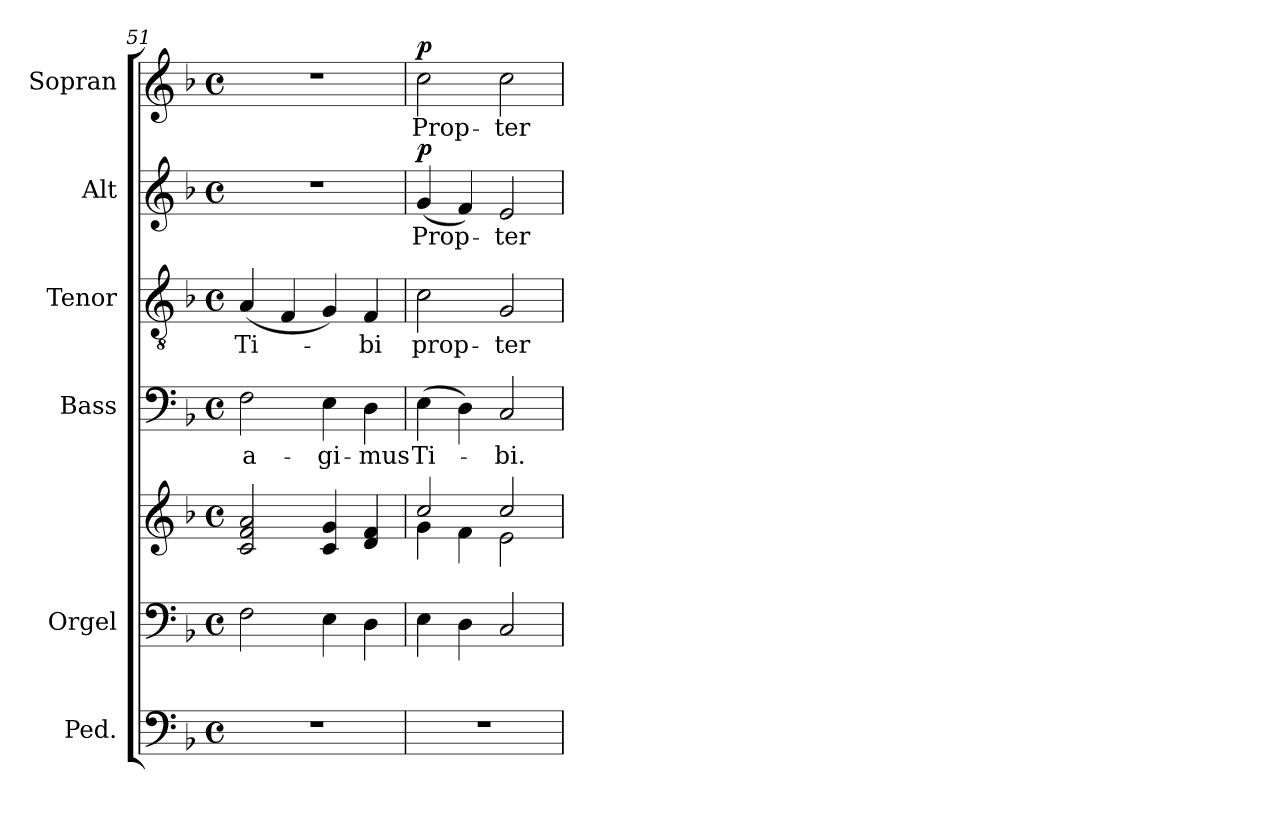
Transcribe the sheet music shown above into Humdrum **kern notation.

**kern	**kern	**kern	**kern	**text	**kern	**text	**kern	**text	**dynam	**kern	**text	**dynam
*part6	*part5	*part5	*part4	*part4	*part3	*part3	*part2	*part2	*part2	*part1	*part1	*part1
*staff7	*staff6	*staff5	*staff4	*staff4	*staff3	*staff3	*staff2	*staff2	*staff2	*staff1	*staff1	*staff1
*I"Ped.	*I"Orgel	*	*I"Bass	*	*I"Tenor	*	*I"Alt	*	*	*I"Sopran	*	*
*	*I'Org.	*	*I'B.	*	*I'T.	*	*I'A.	*	*	*I'S.	*	*
*clefF4	*clefF4	*clefG2	*clefF4	*	*clefGv2	*	*clefG2	*	*	*clefG2	*	*
*ITrd7c12	*	*	*	*	*	*	*	*	*	*	*	*
*k[b-]	*k[b-]	*k[b-]	*k[b-]	*	*k[b-]	*	*k[b-]	*	*	*k[b-]	*	*
*F:	*F:	*F:	*F:	*	*F:	*	*F:	*	*	*F:	*	*
*M4/4	*M4/4	*M4/4	*M4/4	*	*M4/4	*	*M4/4	*	*	*M4/4	*	*
*met(c)	*met(c)	*met(c)	*met(c)	*	*met(c)	*	*met(c)	*	*	*met(c)	*	*
=51	=51	=51	=51	=51	=51	=51	=51	=51	=51	=51	=51	=51
!	!	!	!	!LO:LY:b	!	!LO:LY:b	!	!	!	!	!	!
1r	2F\	2c/ 2f/ 2a/	2F\	a-	(<4A/	Ti-	1r	.	.	1r	.	.
.	.	.	.	.	4F/	.	.	.	.	.	.	.
!	!	!	!	!LO:LY:b	!	!	!	!	!	!	!	!
.	4E\	4c/ 4g/	4E\	-gi-	4G/)	.	.	.	.	.	.	.
!	!	!	!	!LO:LY:b	!	!LO:LY:b	!	!	!	!	!	!
.	4D\	4d/ 4f/	4D\	-mus	4F/	-bi	.	.	.	.	.	.
=52	=52	=52	=52	=52	=52	=52	=52	=52	=52	=52	=52	=52
*	*	*^	*	*	*	*	*	*	*	*	*	*
!	!	!	!	!	!LO:LY:b	!	!LO:LY:b	!	!LO:LY:b	!LO:DY:a	!	!LO:LY:b	!LO:DY:a
1r	4E\	2cc/	4g\	(>4E\	Ti-	2c\	prop-	(<4g/	Prop-	p	2cc\	Prop-	p
.	4D\	.	4f\	4D\)	.	.	.	4f/)	.	.	.	.	.
!	!	!	!	!	!LO:LY:b	!	!LO:LY:b	!	!LO:LY:b	!	!	!LO:LY:b	!
.	2C/	2cc/	2e\	2C/	-bi.	2G/	-ter	2e/	-ter	.	2cc\	-ter	.
*	*	*v	*v	*	*	*	*	*	*	*	*	*	*
=	=	=	=	=	=	=	=	=	=	=	=	=
*-	*-	*-	*-	*-	*-	*-	*-	*-	*-	*-	*-	*-
